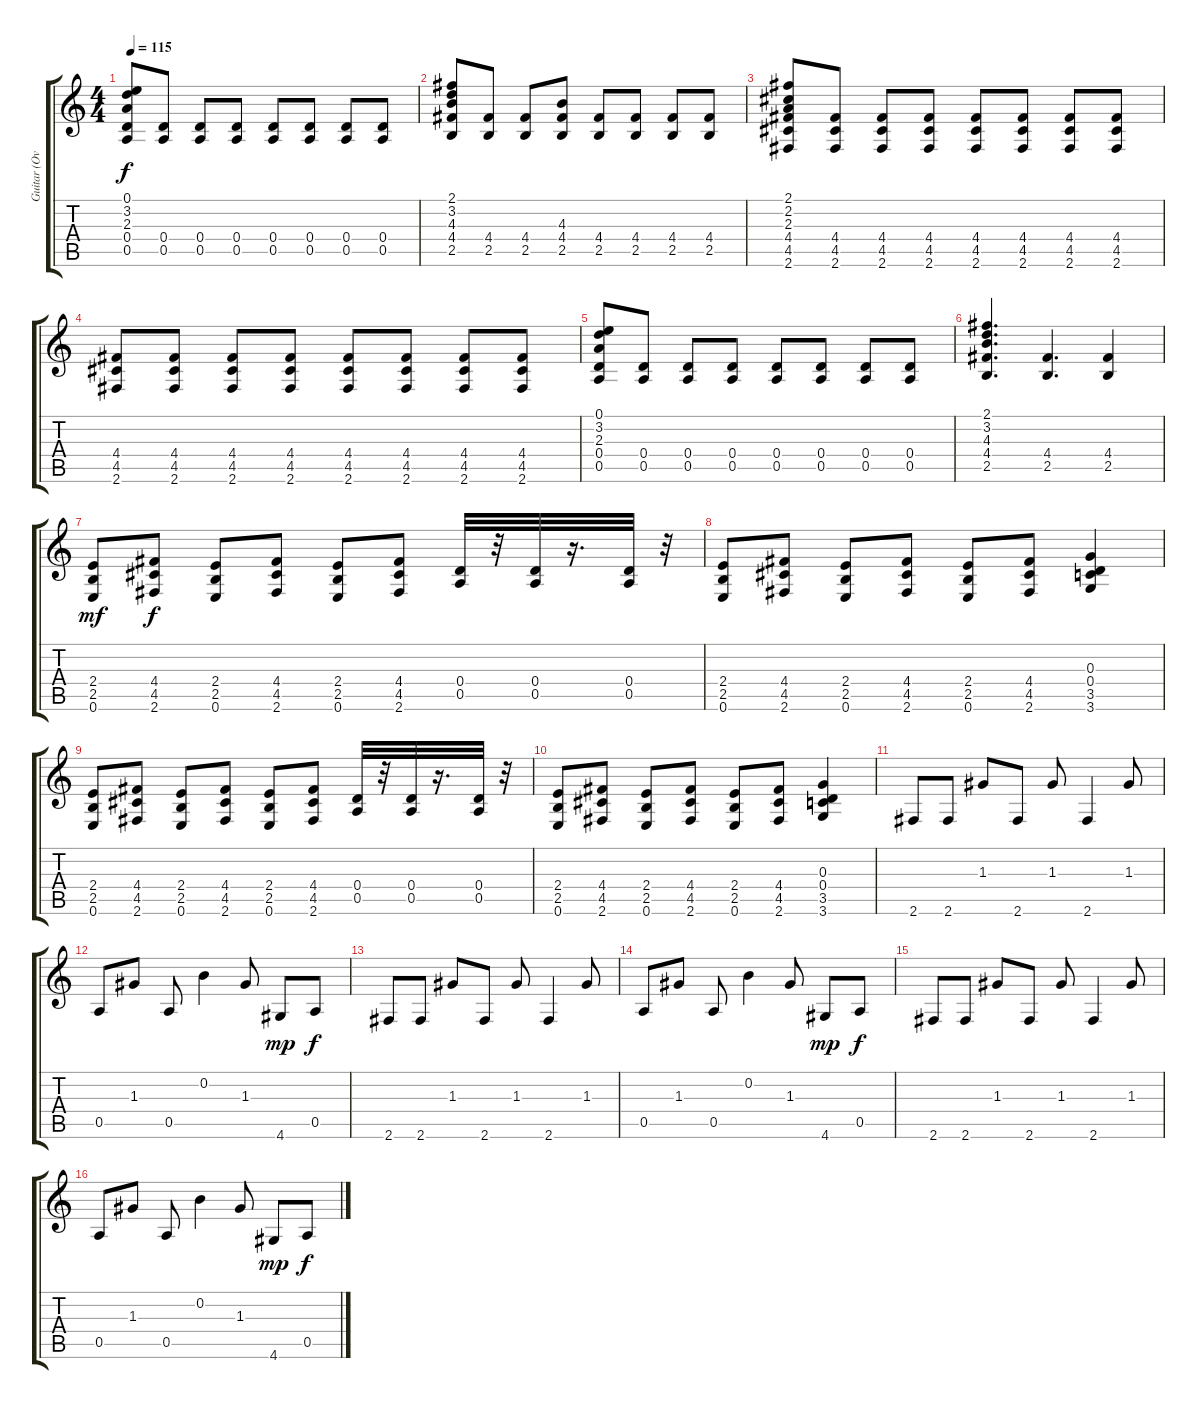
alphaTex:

\track ("Guitar (Overdubs/Fills)" "Guitar (Ov") {instrument distortionguitar}
\staff {score tabs}
\tuning (E4 B3 G3 D3 A2 E2) {hide}
\ts (4 4)
\tempo 115
\clef g2
\ks c
(0.1 3.2 2.3 0.4 0.5).8{dy f} (0.4 0.5).8 (0.4 0.5).8 (0.4 0.5).8 (0.4 0.5).8 (0.4 0.5).8 (0.4 0.5).8 (0.4 0.5).8 |
(2.1 3.2 4.3 4.4 2.5).8 (4.4 2.5).8 (4.4 2.5).8 (4.3 4.4 2.5).8 (4.4 2.5).8 (4.4 2.5).8 (4.4 2.5).8 (4.4 2.5).8 |
(2.1 2.2 2.3 4.4 4.5 2.6).8 (4.4 4.5 2.6).8 (4.4 4.5 2.6).8 (4.4 4.5 2.6).8 (4.4 4.5 2.6).8 (4.4 4.5 2.6).8 (4.4 4.5 2.6).8 (4.4 4.5 2.6).8 |
(4.4 4.5 2.6).8 (4.4 4.5 2.6).8 (4.4 4.5 2.6).8 (4.4 4.5 2.6).8 (4.4 4.5 2.6).8 (4.4 4.5 2.6).8 (4.4 4.5 2.6).8 (4.4 4.5 2.6).8 |
(0.1 3.2 2.3 0.4 0.5).8 (0.4 0.5).8 (0.4 0.5).8 (0.4 0.5).8 (0.4 0.5).8 (0.4 0.5).8 (0.4 0.5).8 (0.4 0.5).8 |
(2.1 3.2 4.3 4.4 2.5).4{d} (4.4 2.5).4{d} (4.4 2.5).4 |
(2.4 2.5 0.6).8{dy mf} (4.4 4.5 2.6).8{dy f} (2.4 2.5 0.6).8 (4.4 4.5 2.6).8 (2.4 2.5 0.6).8 (4.4 4.5 2.6).8 (0.4 0.5).32 r.32 (0.4 0.5).32 r.16{d} (0.4 0.5).32 r.32 |
(2.4 2.5 0.6).8 (4.4 4.5 2.6).8 (2.4 2.5 0.6).8 (4.4 4.5 2.6).8 (2.4 2.5 0.6).8 (4.4 4.5 2.6).8 (0.3 0.4 3.5 3.6).4 |
(2.4 2.5 0.6).8 (4.4 4.5 2.6).8 (2.4 2.5 0.6).8 (4.4 4.5 2.6).8 (2.4 2.5 0.6).8 (4.4 4.5 2.6).8 (0.4 0.5).32 r.32 (0.4 0.5).32 r.16{d} (0.4 0.5).32 r.32 |
(2.4 2.5 0.6).8 (4.4 4.5 2.6).8 (2.4 2.5 0.6).8 (4.4 4.5 2.6).8 (2.4 2.5 0.6).8 (4.4 4.5 2.6).8 (0.3 0.4 3.5 3.6).4 |
2.6.8 2.6.8 1.3.8 2.6.8 1.3.8 2.6.4 1.3.8 |
0.5.8 1.3.8 0.5.8 0.2.4 1.3.8 4.6.8{dy mp} 0.5.8{dy f} |
2.6.8 2.6.8 1.3.8 2.6.8 1.3.8 2.6.4 1.3.8 |
0.5.8 1.3.8 0.5.8 0.2.4 1.3.8 4.6.8{dy mp} 0.5.8{dy f} |
2.6.8{instrument electricguitarmuted} 2.6.8 1.3.8 2.6.8 1.3.8 2.6.4 1.3.8 |
0.5.8 1.3.8 0.5.8 0.2.4 1.3.8 4.6.8{dy mp} 0.5.8{dy f}
